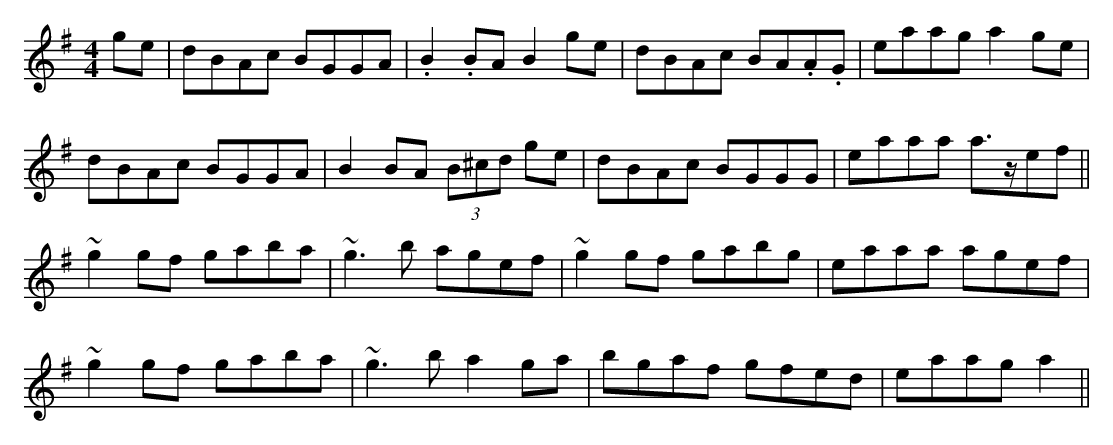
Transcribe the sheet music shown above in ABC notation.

X:1
M:4/4
K:G
ge|dBAc BGGA|.B2 .BA B2 ge|dBAc BA.A.G|eaag a2 ge|
dBAc BGGA|B2 BA (3B^cd ge|dBAc BGGG|eaaa a>zef||
~g2 gf gaba|~g3 b agef|~g2 gf gabg|eaaa agef|
~g2 gf gaba|~g3 b a2 ga|bgaf gfed|eaag a2||
